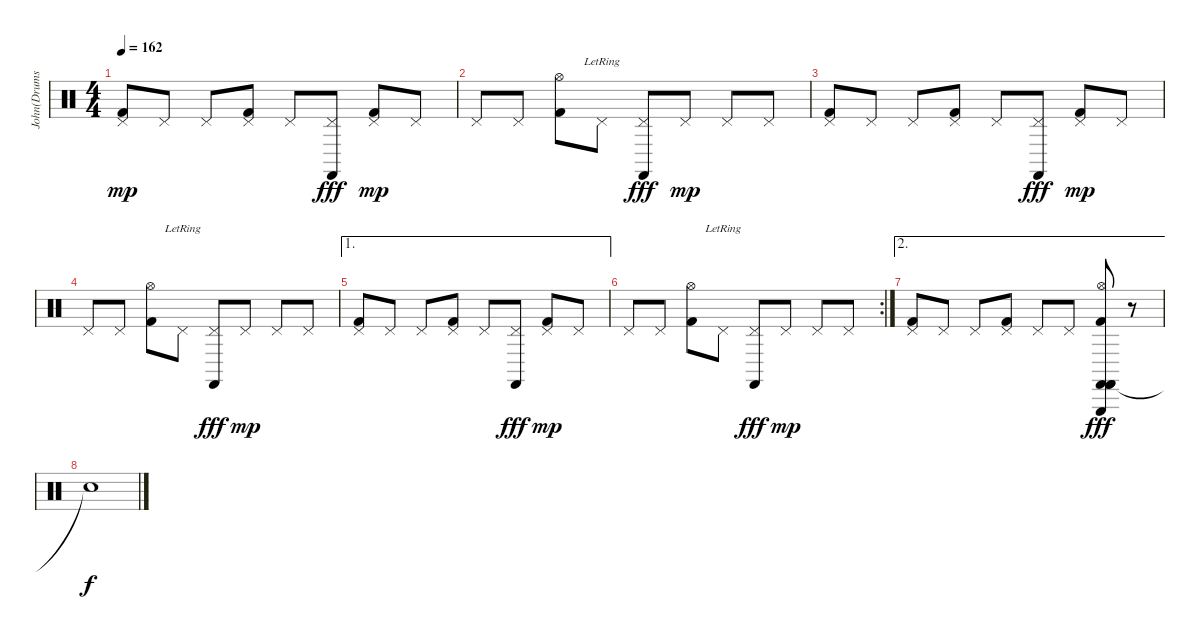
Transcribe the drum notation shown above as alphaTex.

\track ("John(Drums)" "John(Drums") {instrument percussion}
\staff {score}
\articulation defaults
\ts (4 4)
\tempo 162
\clef neutral
\ks c
("Pedal Hi-Hat (hit)" "Kick (hit) 2").8{dy mp} "Pedal Hi-Hat (hit)".8 "Pedal Hi-Hat (hit)".8 ("Pedal Hi-Hat (hit)" "Kick (hit) 2").8 "Pedal Hi-Hat (hit)".8 ("Pedal Hi-Hat (hit)" "Castanets (hit)").8{dy fff} ("Pedal Hi-Hat (hit)" "Kick (hit) 2").8{dy mp} "Pedal Hi-Hat (hit)".8 |
"Pedal Hi-Hat (hit)".8 "Pedal Hi-Hat (hit)".8 ("Hi-Hat (open)" "Kick (hit) 2").8 "Pedal Hi-Hat (hit)"{lr}.8 ("Pedal Hi-Hat (hit)" "Castanets (hit)").8{dy fff} "Pedal Hi-Hat (hit)".8{dy mp} "Pedal Hi-Hat (hit)".8 "Pedal Hi-Hat (hit)".8 |
("Pedal Hi-Hat (hit)" "Kick (hit) 2").8 "Pedal Hi-Hat (hit)".8 "Pedal Hi-Hat (hit)".8 ("Pedal Hi-Hat (hit)" "Kick (hit) 2").8 "Pedal Hi-Hat (hit)".8 ("Pedal Hi-Hat (hit)" "Castanets (hit)").8{dy fff} ("Pedal Hi-Hat (hit)" "Kick (hit) 2").8{dy mp} "Pedal Hi-Hat (hit)".8 |
"Pedal Hi-Hat (hit)".8 "Pedal Hi-Hat (hit)".8 ("Hi-Hat (open)" "Kick (hit) 2").8 "Pedal Hi-Hat (hit)"{lr}.8 ("Pedal Hi-Hat (hit)" "Castanets (hit)").8{dy fff} "Pedal Hi-Hat (hit)".8{dy mp} "Pedal Hi-Hat (hit)".8 "Pedal Hi-Hat (hit)".8 |
\ae 1
("Pedal Hi-Hat (hit)" "Kick (hit) 2").8 "Pedal Hi-Hat (hit)".8 "Pedal Hi-Hat (hit)".8 ("Pedal Hi-Hat (hit)" "Kick (hit) 2").8 "Pedal Hi-Hat (hit)".8 ("Pedal Hi-Hat (hit)" "Castanets (hit)").8{dy fff} ("Pedal Hi-Hat (hit)" "Kick (hit) 2").8{dy mp} "Pedal Hi-Hat (hit)".8 |
\rc 2 "Pedal Hi-Hat (hit)".8 "Pedal Hi-Hat (hit)".8
("Hi-Hat (open)" "Kick (hit) 2").8 "Pedal Hi-Hat (hit)"{lr}.8 ("Pedal Hi-Hat (hit)" "Castanets (hit)").8{dy fff} "Pedal Hi-Hat (hit)".8{dy mp} "Pedal Hi-Hat (hit)".8 "Pedal Hi-Hat (hit)".8 |
\ae 2
("Pedal Hi-Hat (hit)" "Kick (hit) 2").8 "Pedal Hi-Hat (hit)".8 "Pedal Hi-Hat (hit)".8 ("Pedal Hi-Hat (hit)" "Kick (hit) 2").8 "Pedal Hi-Hat (hit)".8 "Pedal Hi-Hat (hit)".8 ("Castanets (hit)" "Hi-Hat (open)" "Castanets (hit)" "Kick (hit) 2" "Castanets (hit)" "Triangle (hit)").8{dy fff} r.8 |
"Snare (hit)"{t}.1{dy f}
